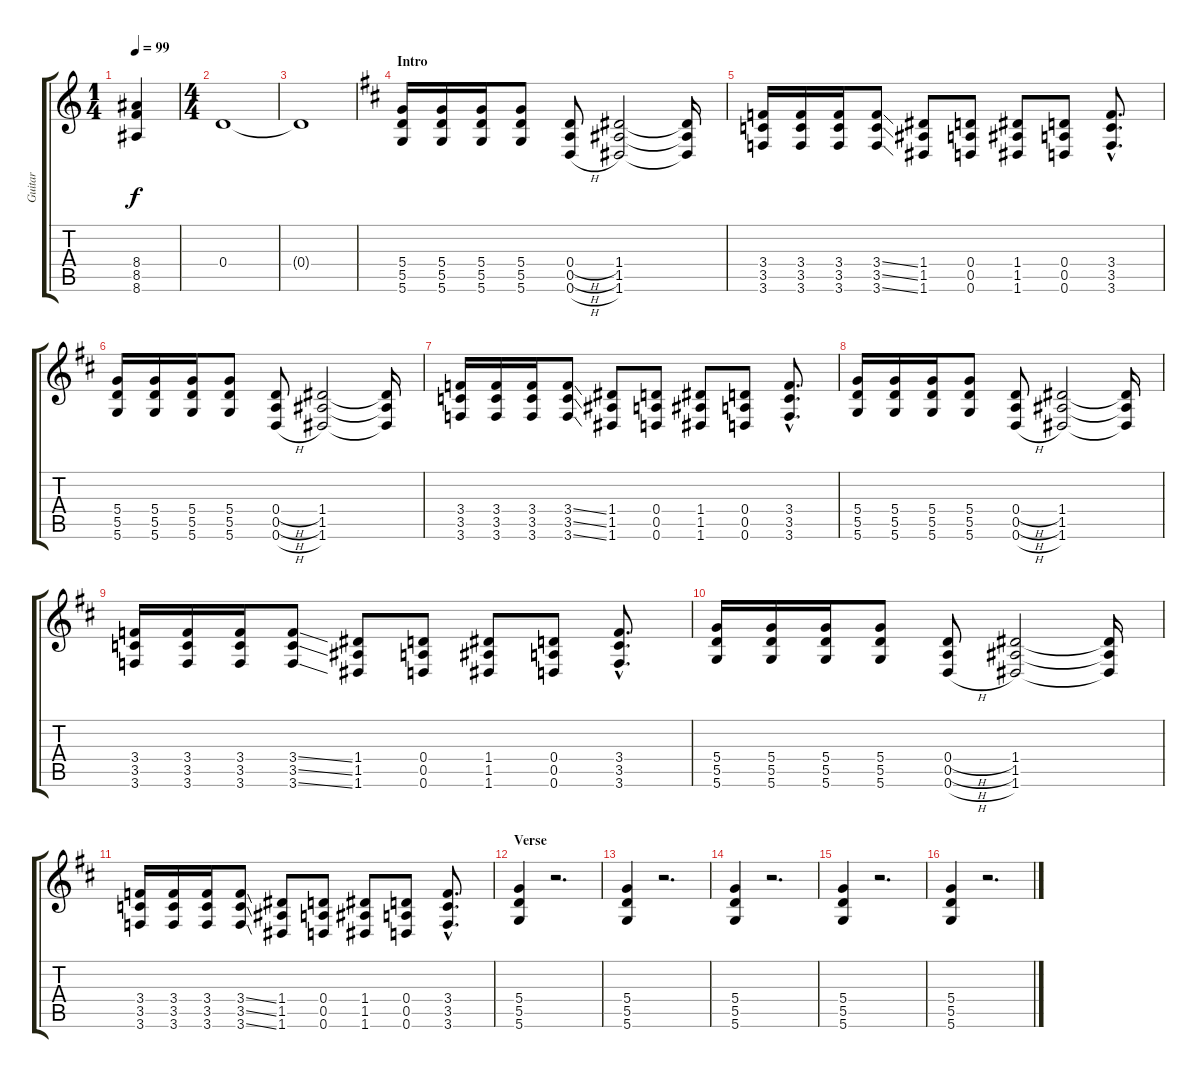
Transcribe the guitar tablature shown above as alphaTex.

\track ("Guitar" "Guitar") {instrument distortionguitar}
\staff {score tabs}
\tuning (E4 B3 G3 D3 A2 D2) {hide}
\ts (1 4)
\tempo 99
\clef g2
\ks c
(8.4 8.5 8.6).4{dy f balance 0 instrument guitarfretnoise} |
\ts (4 4)
0.4.1{balance 11 instrument distortionguitar} |
0.4{t}.1 |
\section ("" "Intro")
\ks d
(5.4 5.5 5.6).16 (5.4 5.5 5.6).16 (5.4 5.5 5.6).16 (5.4 5.5 5.6).8 (0.4{h} 0.5{h} 0.6{h}).8 (1.4 1.5 1.6).2 (1.4{t} 1.5{t} 1.6{t}).16 |
(3.4 3.5 3.6).16 (3.4 3.5 3.6).16 (3.4 3.5 3.6).16 (3.4{ss} 3.5{ss} 3.6{ss}).8 (1.4 1.5 1.6).8 (0.4 0.5 0.6).8 (1.4 1.5 1.6).8 (0.4 0.5 0.6).8 (3.4{hac} 3.5{hac} 3.6{hac}).8{d} |
(5.4 5.5 5.6).16 (5.4 5.5 5.6).16 (5.4 5.5 5.6).16 (5.4 5.5 5.6).8 (0.4{h} 0.5{h} 0.6{h}).8 (1.4 1.5 1.6).2 (1.4{t} 1.5{t} 1.6{t}).16 |
(3.4 3.5 3.6).16 (3.4 3.5 3.6).16 (3.4 3.5 3.6).16 (3.4{ss} 3.5{ss} 3.6{ss}).8 (1.4 1.5 1.6).8 (0.4 0.5 0.6).8 (1.4 1.5 1.6).8 (0.4 0.5 0.6).8 (3.4{hac} 3.5{hac} 3.6{hac}).8{d} |
(5.4 5.5 5.6).16 (5.4 5.5 5.6).16 (5.4 5.5 5.6).16 (5.4 5.5 5.6).8 (0.4{h} 0.5{h} 0.6{h}).8 (1.4 1.5 1.6).2 (1.4{t} 1.5{t} 1.6{t}).16 |
(3.4 3.5 3.6).16 (3.4 3.5 3.6).16 (3.4 3.5 3.6).16 (3.4{ss} 3.5{ss} 3.6{ss}).8 (1.4 1.5 1.6).8 (0.4 0.5 0.6).8 (1.4 1.5 1.6).8 (0.4 0.5 0.6).8 (3.4{hac} 3.5{hac} 3.6{hac}).8{d} |
(5.4 5.5 5.6).16 (5.4 5.5 5.6).16 (5.4 5.5 5.6).16 (5.4 5.5 5.6).8 (0.4{h} 0.5{h} 0.6{h}).8 (1.4 1.5 1.6).2 (1.4{t} 1.5{t} 1.6{t}).16 |
(3.4 3.5 3.6).16 (3.4 3.5 3.6).16 (3.4 3.5 3.6).16 (3.4{ss} 3.5{ss} 3.6{ss}).8 (1.4 1.5 1.6).8 (0.4 0.5 0.6).8 (1.4 1.5 1.6).8 (0.4 0.5 0.6).8 (3.4{hac} 3.5{hac} 3.6{hac}).8{d} |
\section ("" "Verse")
(5.4 5.5 5.6).4 r.2{d} |
(5.4 5.5 5.6).4 r.2{d} |
(5.4 5.5 5.6).4 r.2{d} |
(5.4 5.5 5.6).4 r.2{d} |
(5.4 5.5 5.6).4 r.2{d}
